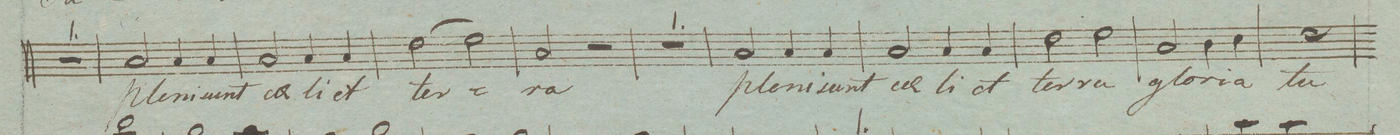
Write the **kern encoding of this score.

**kern	**text	**dynam
*I"Basso Tutti i Solo	*	*
*clefF4	*	*
*k[]	*	*
*met(c)	*	*
*M4/4	*	*
1r	.	.
=29	=29	=29
2C/	ple-	.
4C/	-ni	.
4C/	sunt	.
=30	=30	=30
2C/	coe-	.
4C/	-li	.
4C/	et	.
=31	=31	=31
(2F\	ter-	.
2G\)	.	.
=32	=32	=32
2C/	-ra	.
2r	.	.
=33	=33	=33
1r	.	.
=34	=34	=34
2C/	ple-	.
4C/	-ni	.
4C/	sunt	.
=35	=35	=35
2C/	coe-	.
4C/	-li	.
4C/	et	.
=36	=36	=36
2F\	ter-	.
2G\	ra	.
=37	=37	=37
2C/	glo-	.
4D\	-ri-	.
4E\	-a	.
=38	=38	=38
1F	tu-	.
=39	=39	=39
*-	*-	*-
